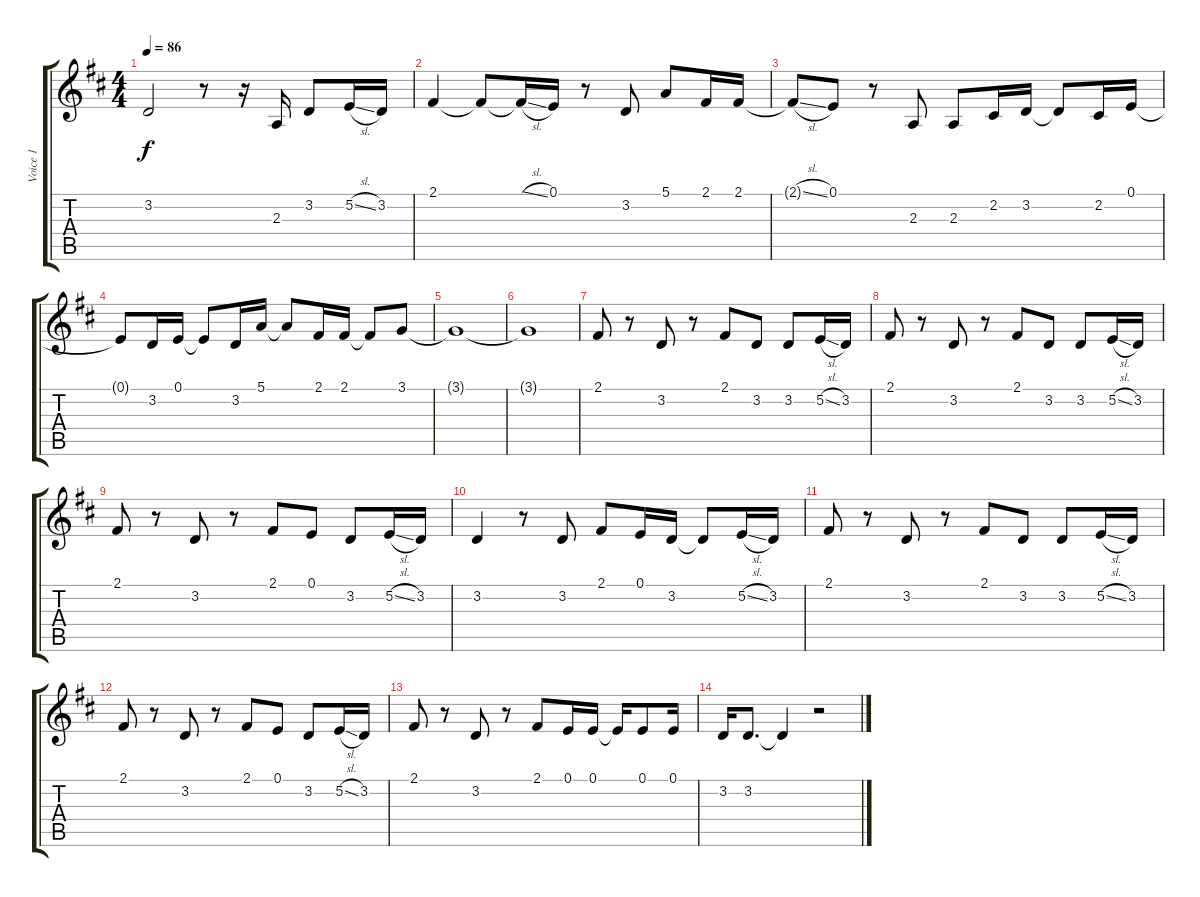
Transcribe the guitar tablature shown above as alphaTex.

\track ("Voice 1" "Voice 1") {instrument choiraahs}
\staff {score tabs}
\tuning (E4 B3 G3 D3 A2 E2) {hide}
\ts (4 4)
\tempo 86
\clef g2
\ks d
3.2{t}.2{dy f} r.8 r.16 2.3.16 3.2.8 5.2{sl}.16 3.2.16 |
2.1.4 2.1{t}.8 2.1{sl t}.16 0.1.16 r.8 3.2.8 5.1.8 2.1.16 2.1.16 |
2.1{sl t}.8 0.1.8 r.8 2.3.8 2.3.8 2.2.16 3.2.16 3.2{t}.8 2.2.16 0.1.16 |
0.1{t}.8 3.2.16 0.1.16 0.1{t}.8 3.2.16 5.1.16 5.1{t}.8 2.1.16 2.1.16 2.1{t}.8 3.1.8 |
3.1{t}.1 |
3.1{t}.1 |
2.1.8 r.8 3.2.8 r.8 2.1.8 3.2.8 3.2.8 5.2{sl}.16 3.2.16 |
2.1.8 r.8 3.2.8 r.8 2.1.8 3.2.8 3.2.8 5.2{sl}.16 3.2.16 |
2.1.8 r.8 3.2.8 r.8 2.1.8 0.1.8 3.2.8 5.2{sl}.16 3.2.16 |
3.2.4 r.8 3.2.8 2.1.8 0.1.16 3.2.16 3.2{t}.8 5.2{sl}.16 3.2.16 |
2.1.8 r.8 3.2.8 r.8 2.1.8 3.2.8 3.2.8 5.2{sl}.16 3.2.16 |
2.1.8 r.8 3.2.8 r.8 2.1.8 0.1.8 3.2.8 5.2{sl}.16 3.2.16 |
2.1.8 r.8 3.2.8 r.8 2.1.8 0.1.16 0.1.16 0.1{t}.16 0.1.8 0.1.16 |
3.2.16 3.2.8{d} 3.2{t}.4 r.2
